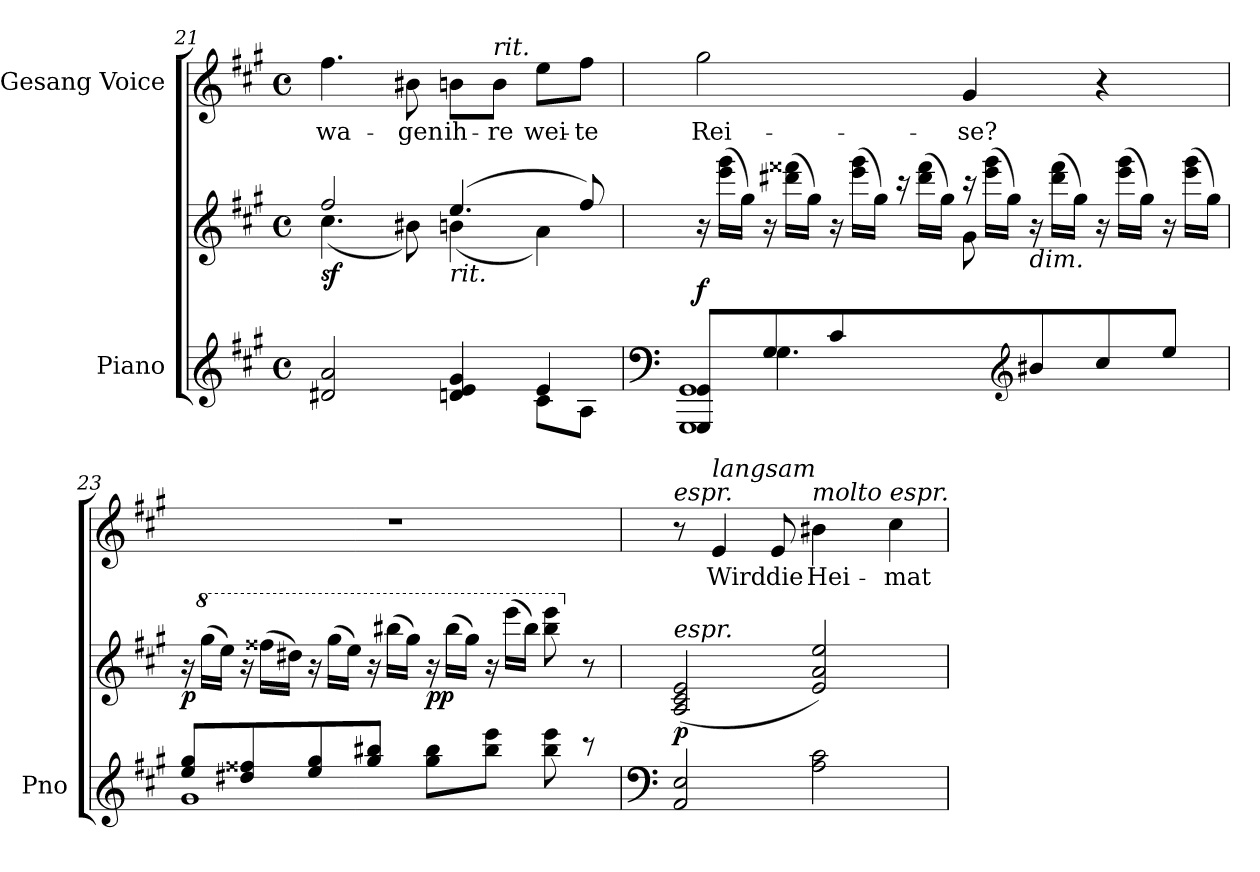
**kern	**kern	**dynam	**kern	**text
*part2	*part2	*part2	*part1	*part1
*staff3	*staff2	*staff2/3	*staff1	*staff1
*I"Piano	*	*	*I"Gesang Voice	*
*I'Pno	*	*	*	*
*clefG2	*clefG2	*	*clefG2	*
*k[f#c#g#]	*k[f#c#g#]	*	*k[f#c#g#]	*
*M4/4	*M4/4	*	*M4/4	*
*met(c)	*met(c)	*	*met(c)	*
=21	=21	=21	=21	=21
*^	*^	*	*	*
!	!	!	!	!LO:DY:b	!	!
2d#X/ 2a/	2.ryy	2ff#/	(4.cc#\	sf	4.ff#\	wa-
.	.	.	8b#X\)	.	8b#X\	-gen
!	!	!LO:TX:b:i:t=rit.	!	!	!	!
4dn/ 4e/ 4g#/	.	(4.ee/	(4bn\	.	8bn\L	ih-
!	!	!	!	!	!LO:TX:i:t=rit.	!
.	.	.	.	.	8b\J	-re
4e/	8c#\L	.	4a\)	.	8ee\L	wei-
.	8A\J	8ff#/)	.	.	8ff#\J	-te
*v	*v	*	*	*	*	*
=22	=22	=22	=22	=22	=22
*clefF4	*	*	*	*	*
*^	*	*	*	*	*
*	*^	*	*	*	*	*
*	*	*	*Xtuplet	*	*	*	*
!	!	!	!	!	!LO:DY:b	!	!
8GGG#/ 8GG#/L	1GGG# 1GG#	8ryy	24r	4.ryy	f	2gg#\	Rei-
.	.	.	(24eee\ 24ggg#\LL	.	.	.	.
.	.	.	24gg#\JJ)	.	.	.	.
8G#/	.	4.G#\	24r	.	.	.	.
.	.	.	(24ddd#X\ 24fff##X\LL	.	.	.	.
.	.	.	24gg#\JJ)	.	.	.	.
8c#/	.	.	24r	.	.	.	.
.	.	.	(24eee\ 24ggg#\LL	.	.	.	.
.	.	.	24gg#\JJ)	.	.	.	.
4ryy	.	.	24r	8e\J	.	.	.
.	.	.	(24ddd#\ 24fff##\LL	.	.	.	.
.	.	.	24gg#\JJ)	.	.	.	.
.	.	2ryy	24r	8g#\L	.	4g#/	-se?
.	.	.	(24eee\ 24ggg#\LL	.	.	.	.
.	.	.	24gg#\JJ)	.	.	.	.
*clefG2	*	*	*	*	*	*	*
!	!	!	!LO:TX:b:i:t=dim.	!	!	!	!
8b#X/	.	.	24r	4.ryy	.	.	.
.	.	.	(24ddd#\ 24fff##\LL	.	.	.	.
.	.	.	24gg#\JJ)	.	.	.	.
8cc#/	.	.	24r	.	.	4r	.
.	.	.	(24eee\ 24ggg#\LL	.	.	.	.
.	.	.	24gg#\JJ)	.	.	.	.
8ee/J	.	.	24r	.	.	.	.
.	.	.	(24eee\ 24ggg#\LL	.	.	.	.
.	.	.	24gg#\JJ)	.	.	.	.
*	*v	*v	*	*	*	*	*
*	*	*v	*v	*	*	*
=23	=23	=23	=23	=23	=23
!	!	!	!LO:DY:b	!	!
8ee/ 8gg#/L	1g#	24r	p	1r	.
*	*	*8va	*	*	*
.	.	(24ggg#\LL	.	.	.
.	.	24eee\JJ)	.	.	.
8dd#X/ 8ff##X/	.	24r	.	.	.
.	.	(24fff##X\LL	.	.	.
.	.	24ddd#X\JJ)	.	.	.
8ee/ 8gg#/	.	24r	.	.	.
.	.	(24ggg#\LL	.	.	.
.	.	24eee\JJ)	.	.	.
8gg#/ 8bb#X/J	.	24r	.	.	.
.	.	(24bbb#X\LL	.	.	.
.	.	24ggg#\JJ)	.	.	.
!	!	!	!LO:DY:b	!	!
8gg#\ 8bb#\L	.	24r	pp	.	.
.	.	(24bbb#\LL	.	.	.
.	.	24ggg#\JJ)	.	.	.
8bb#\ 8eee\J	.	24r	.	.	.
.	.	(24eeee\LL	.	.	.
.	.	24bbb#\JJ)	.	.	.
8bb#\ 8eee\	.	8bbb#\ 8eeee\	.	.	.
*	*	*X8va	*	*	*
8r	.	8r	.	.	.
*v	*v	*	*	*	*
=24	=24	=24	=24	=24
*clefF4	*	*	*	*
*	*	*	*^	*
!	!	!	!LO:TX:i:t=espr.	!	!
!	!LO:TX:i:t=espr.	!	!	!	!
!	!	!LO:DY:b	!	!	!
2AA/ 2E/	(2A/ 2c#/ 2e/	p	8r	2ryy	.
!	!	!	!LO:TX:i:t=langsam	!	!
.	.	.	4e/	.	Wird
.	.	.	8e/	.	die
!	!	!	!LO:TX:i:t=molto espr.	!	!
2A\ 2c#\	2e/ 2a/ 2ee/)	.	4b#X\	8ryy	Hei-
.	.	.	.	8ryy	.
.	.	.	4cc#\	4ryy	-mat
*	*	*	*v	*v	*
=	=	=	=	=
*-	*-	*-	*-	*-
